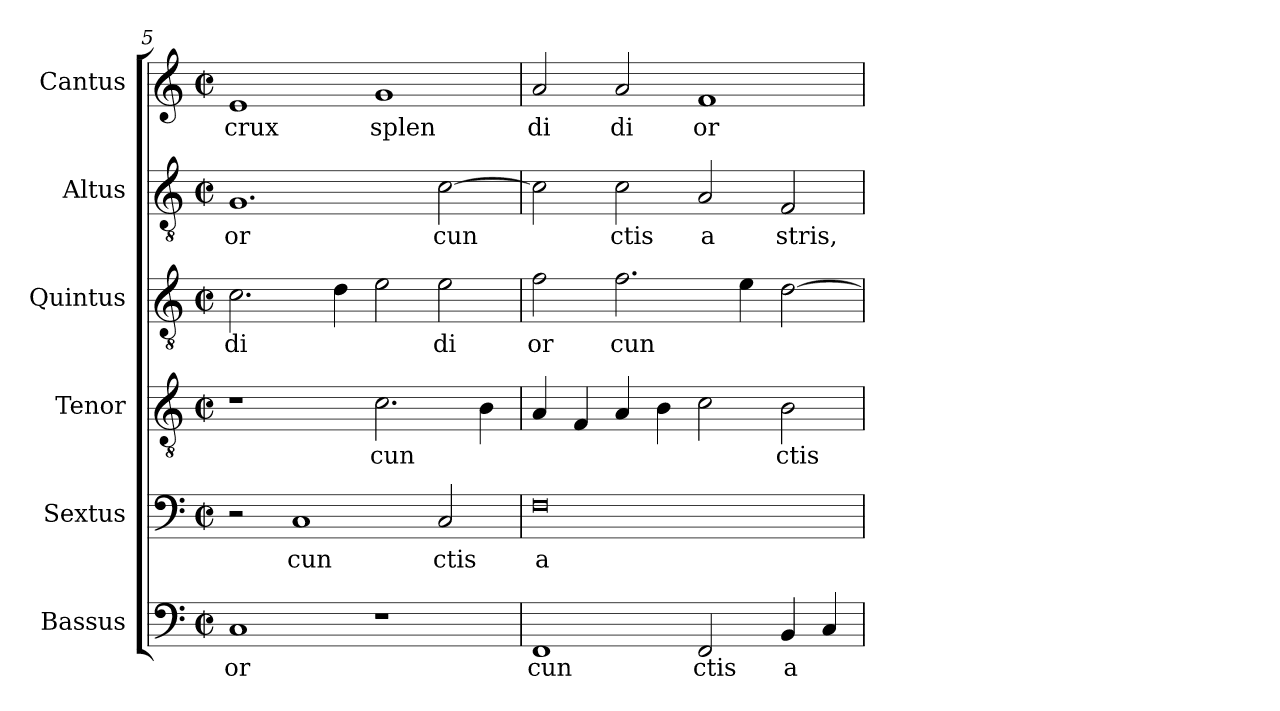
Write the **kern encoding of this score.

**kern	**text	**kern	**text	**kern	**text	**kern	**text	**kern	**text	**kern	**text
*part6	*part6	*part5	*part5	*part4	*part4	*part3	*part3	*part2	*part2	*part1	*part1
*staff6	*staff6	*staff5	*staff5	*staff4	*staff4	*staff3	*staff3	*staff2	*staff2	*staff1	*staff1
*I"Bassus	*	*I"Sextus	*	*I"Tenor	*	*I"Quintus	*	*I"Altus	*	*I"Cantus	*
*clefF4	*	*clefF4	*	*clefGv2	*	*clefGv2	*	*clefGv2	*	*clefG2	*
*M2/2	*	*M2/2	*	*M2/2	*	*M2/2	*	*M2/2	*	*M2/2	*
*met(c|)	*	*met(c|)	*	*met(c|)	*	*met(c|)	*	*met(c|)	*	*met(c|)	*
=5	=5	=5	=5	=5	=5	=5	=5	=5	=5	=5	=5
!	!LO:LY:b:cj	!	!	!	!	!	!LO:LY:b:cj	!	!LO:LY:b:cj	!	!LO:LY:b:cj
1C	or	2r	.	1r	.	2.c\	di	1.G	or	1e	crux
!	!	!	!LO:LY:b:cj	!	!	!	!	!	!	!	!
.	.	1C	cun	.	.	.	.	.	.	.	.
.	.	.	.	.	.	4d\	.	.	.	.	.
!	!	!	!	!	!LO:LY:b	!	!	!	!	!	!LO:LY:b:cj
1r	.	.	.	2.c\	cun	2e\	.	.	.	1g	splen
!	!	!	!LO:LY:b:cj	!	!	!	!LO:LY:b:cj	!	!LO:LY:b	!	!
.	.	2C/	ctis	.	.	2e\	di	[>2c\	cun	.	.
.	.	.	.	4B\	.	.	.	.	.	.	.
=6	=6	=6	=6	=6	=6	=6	=6	=6	=6	=6	=6
!	!LO:LY:b:cj	!	!LO:LY:b:cj	!	!	!	!LO:LY:b:cj	!	!	!	!LO:LY:b:cj
1FF	cun	0F	a	4A/	.	2f\	or	2c\]	.	2a/	di
.	.	.	.	4F/	.	.	.	.	.	.	.
!	!	!	!	!	!	!	!LO:LY:b	!	!LO:LY:b:cj	!	!LO:LY:b:cj
.	.	.	.	4A/	.	2.f\	cun	2c\	ctis	2a/	di
.	.	.	.	4B\	.	.	.	.	.	.	.
!	!LO:LY:b:cj	!	!	!	!	!	!	!	!LO:LY:b:cj	!	!LO:LY:b:cj
2FF/	ctis	.	.	2c\	.	.	.	2A/	a	1f	or
.	.	.	.	.	.	4e\	.	.	.	.	.
!	!LO:LY:b:cj	!	!	!	!LO:LY:b:cj	!	!	!	!LO:LY:b:cj	!	!
4BB/	a	.	.	2B\	ctis	[>2d\	.	2F/	stris,	.	.
4C/	.	.	.	.	.	.	.	.	.	.	.
=	=	=	=	=	=	=	=	=	=	=	=
*-	*-	*-	*-	*-	*-	*-	*-	*-	*-	*-	*-
